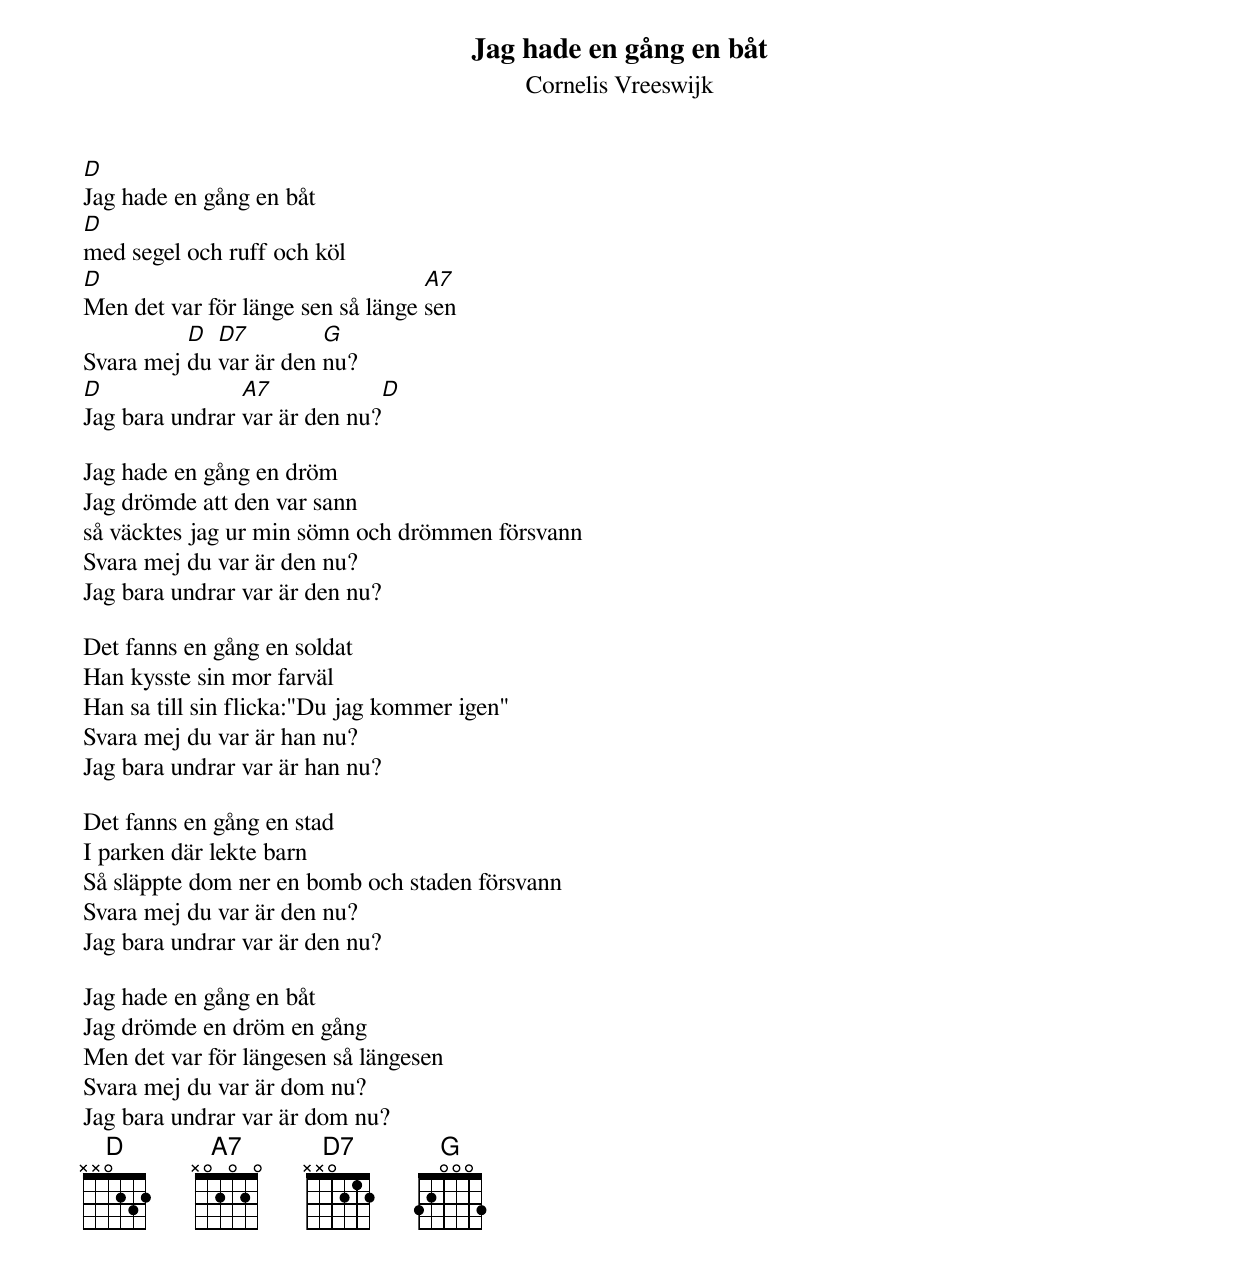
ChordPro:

{t:Jag hade en gång en båt}
{st:Cornelis Vreeswijk}
[D]Jag hade en gång en båt
[D]med segel och ruff och köl
[D]Men det var för länge sen så länge [A7]sen
Svara mej [D]du [D7]var är den [G]nu?
[D]Jag bara undrar [A7]var är den nu?[D]

Jag hade en gång en dröm
Jag drömde att den var sann
så väcktes jag ur min sömn och drömmen försvann
Svara mej du var är den nu?
Jag bara undrar var är den nu?

Det fanns en gång en soldat
Han kysste sin mor farväl
Han sa till sin flicka:"Du jag kommer igen"
Svara mej du var är han nu?
Jag bara undrar var är han nu?

Det fanns en gång en stad
I parken där lekte barn
Så släppte dom ner en bomb och staden försvann
Svara mej du var är den nu?
Jag bara undrar var är den nu?

Jag hade en gång en båt
Jag drömde en dröm en gång
Men det var för längesen så längesen
Svara mej du var är dom nu?
Jag bara undrar var är dom nu?
